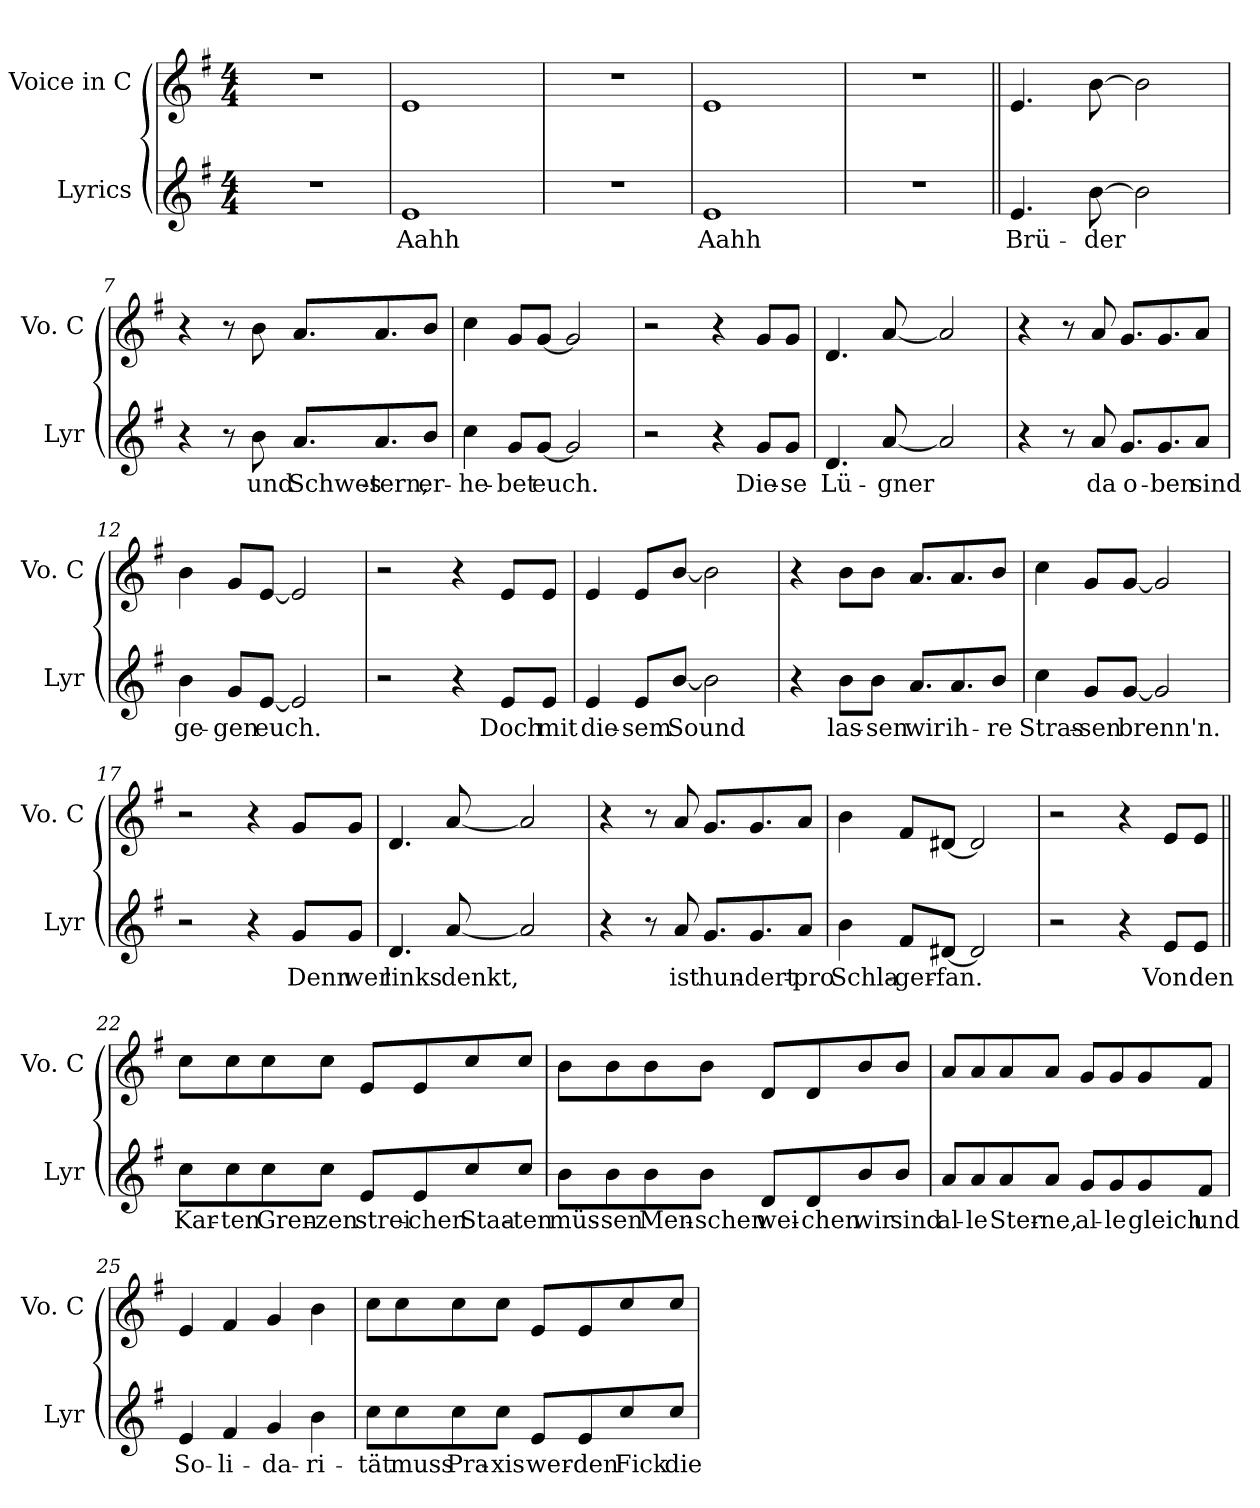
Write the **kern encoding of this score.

**kern	**text	**kern
*part2	*part2	*part1
*staff2	*staff2	*staff1
*I"Lyrics	*	*I"Voice in C
*I'Lyr	*	*I'Vo. C
*clefG2	*	*clefG2
*k[f#]	*	*k[f#]
*M4/4	*	*M4/4
=1	=1	=1
1r	.	1r
=2	=2	=2
1e!	Aahh	1e!
=3	=3	=3
1r	.	1r
=4	=4	=4
1e!	Aahh	1e!
=5	=5	=5
1r	.	1r
=6||	=6||	=6||
4.e	Brü-	4.e
[8b	-der	[8b
2b]	.	2b]
=7	=7	=7
4r	.	4r
8r	.	8r
8b	und	8b
8.aL	Schwes-	8.aL
8.a	-tern,	8.a
8bJ	er-	8bJ
=8	=8	=8
4cc	-he-	4cc
8gL	-bet	8gL
[8gJ	euch.	[8gJ
2g]	.	2g]
=9	=9	=9
2r	.	2r
4r	.	4r
8gL	Die-	8gL
8gJ	-se	8gJ
=10	=10	=10
4.d	Lü-	4.d
[8a	-gner	[8a
2a]	.	2a]
=11	=11	=11
4r	.	4r
8r	.	8r
8a	da	8a
8.gL	o-	8.gL
8.g	-ben	8.g
8aJ	sind	8aJ
=12	=12	=12
4b	ge-	4b
8gL	-gen	8gL
[8eJ	euch.	[8eJ
2e]	.	2e]
=13	=13	=13
2r	.	2r
4r	.	4r
8eL	Doch	8eL
8eJ	mit	8eJ
=14	=14	=14
4e	die-	4e
8eL	-sem	8eL
[8bJ	Sound	[8bJ
2b]	.	2b]
=15	=15	=15
4r	.	4r
8bL	las-	8bL
8bJ	-sen	8bJ
8.aL	wir	8.aL
8.a	ih-	8.a
8bJ	-re	8bJ
=16	=16	=16
4cc	Stras-	4cc
8gL	-sen	8gL
[8gJ	brenn'n.	[8gJ
2g]	.	2g]
=17	=17	=17
2r	.	2r
4r	.	4r
8gL	Denn	8gL
8gJ	wer	8gJ
=18	=18	=18
4.d	links	4.d
[8a	denkt,	[8a
2a]	.	2a]
=19	=19	=19
4r	.	4r
8r	.	8r
8a	ist	8a
8.gL	hun-	8.gL
8.g	-dert-	8.g
8aJ	-pro	8aJ
=20	=20	=20
4b	Schla-	4b
8f#L	-ger-	8f#L
[8d#XJ	-fan.	[8d#XJ
2d#]	.	2d#]
=21	=21	=21
2r	.	2r
4r	.	4r
8eL	Von	8eL
8eJ	den	8eJ
=22||	=22||	=22||
8ccL	Kar-	8ccL
8cc	-ten	8cc
8cc	Gren-	8cc
8ccJ	-zen	8ccJ
8eL	strei-	8eL
8e	-chen	8e
8cc	Staa-	8cc
8ccJ	-ten	8ccJ
=23	=23	=23
8bL	müs-	8bL
8b	-sen	8b
8b	Men-	8b
8bJ	-schen	8bJ
8dL	wei-	8dL
8d	-chen	8d
8b	wir	8b
8bJ	sind	8bJ
=24	=24	=24
8aL	al-	8aL
8a	-le	8a
8a	Ster-	8a
8aJ	-ne,	8aJ
8gL	al-	8gL
8g	-le	8g
8g	gleich	8g
8f#J	und	8f#J
=25	=25	=25
4e	So-	4e
4f#	li-	4f#
4g	-da-	4g
4b	-ri-	4b
=26	=26	=26
8ccL	-tät	8ccL
8cc	muss	8cc
8cc	Pra-	8cc
8ccJ	-xis	8ccJ
8eL	wer-	8eL
8e	den	8e
8cc	Fick	8cc
8ccJ	die	8ccJ
=	=	=
*-	*-	*-
